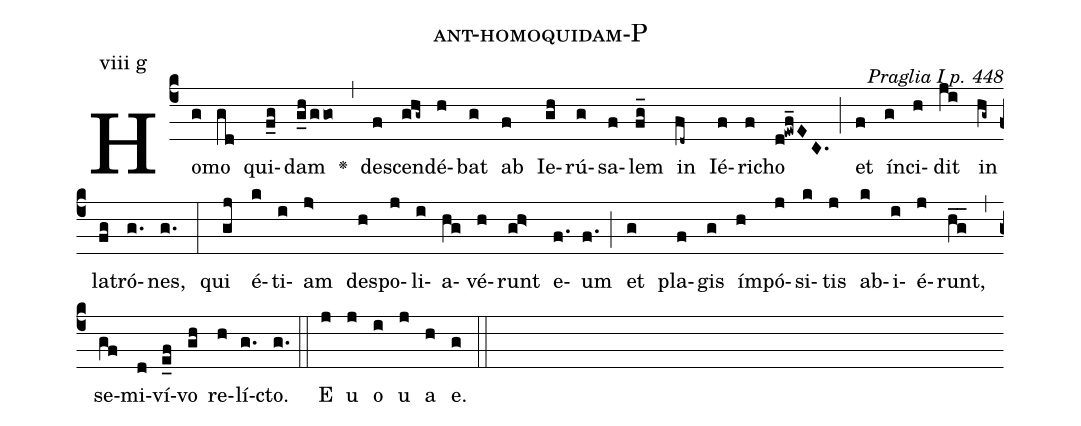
name: ant-homoquidam-P;
commentary: Praglia I p. 448;
annotation: viii g;
%%
(c4) Ho(g)mo(gd) qui(f_g)dam(g_h/ggo) <v>\greheightstar</v>(,) de(f)scen(ghg~)dé(h)bat(g) ab(f) Ie(gh)rú(g)sa(f)lem(fg_) in(fd~) Ié(f)ri(f)cho(d!ewf_EC.) (;) et(f) ín(g)ci(h)dit(ji) in(hg~) la(fg)tró(g.)nes,(g.) (:) qui(gj) é(k)ti(i)am(j>) de(h)spo(j)li(i)a(hg)vé(h)runt(gh>) e(f.)um(f.) (;) et(g) pla(f)gis(g) ím(h)pó(j)si(k)tis(j) ab(k)i(i)é(j)runt,(hg__) (,) se(gf)mi(d)ví(e_f)vo(gh) re(h)lí(g.)cto.(g.) (::) E(j) u(j) o(i) u(j) a(h) e.(g) (::)
